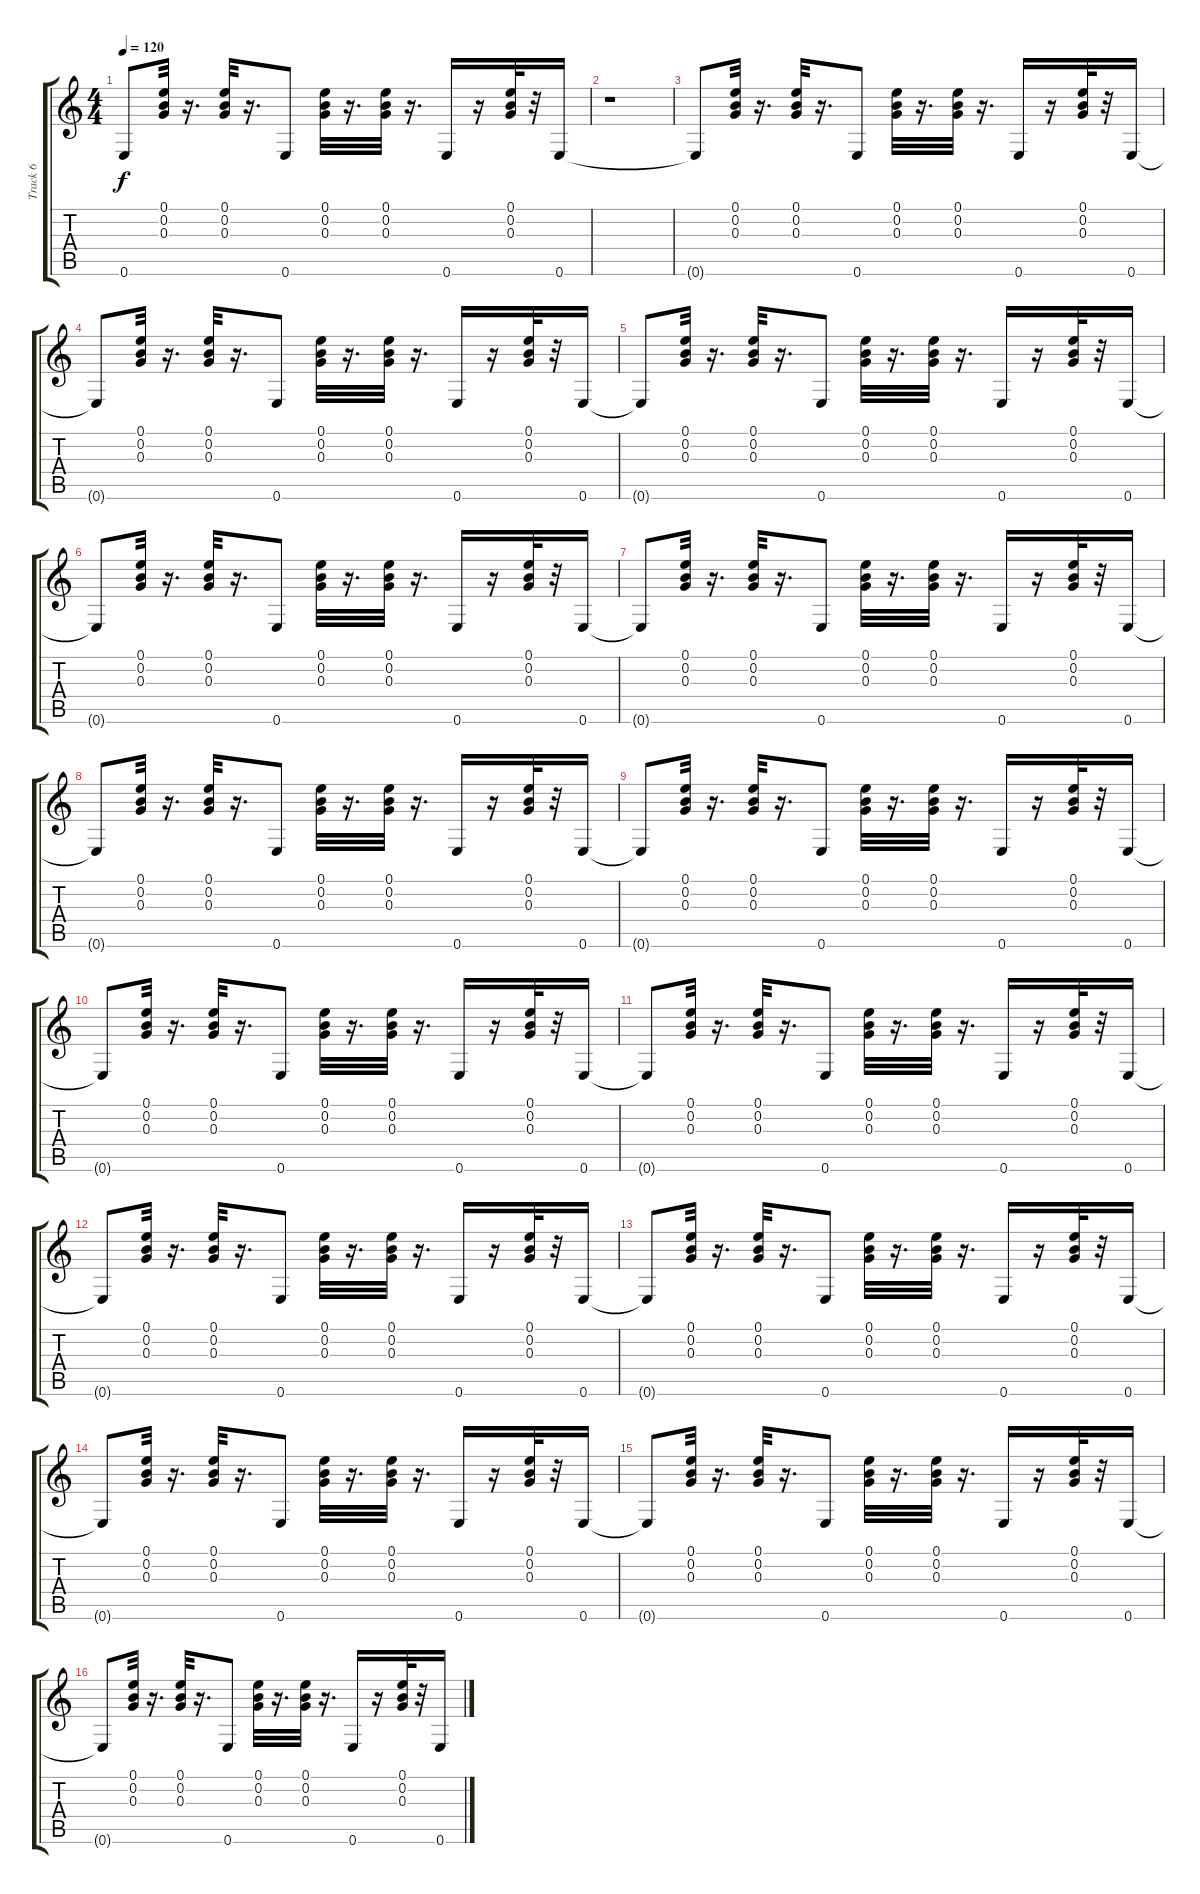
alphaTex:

\track ("Track 6" "Track 6") {instrument acousticguitarnylon}
\staff {score tabs}
\tuning (E4 B3 G3 D3 A2 E2) {hide}
\ts (4 4)
\tempo 120
\clef g2
\ks c
0.6{t}.8{dy f} (0.1 0.2 0.3).32 r.16{d} (0.1 0.2 0.3).32 r.16{d} 0.6.8 (0.1 0.2 0.3).32 r.16{d} (0.1 0.2 0.3).32 r.16{d} 0.6.16 r.16 (0.1 0.2 0.3).32 r.32 0.6.16 |
r.1 |
0.6{t}.8 (0.1 0.2 0.3).32 r.16{d} (0.1 0.2 0.3).32 r.16{d} 0.6.8 (0.1 0.2 0.3).32 r.16{d} (0.1 0.2 0.3).32 r.16{d} 0.6.16 r.16 (0.1 0.2 0.3).32 r.32 0.6.16 |
0.6{t}.8 (0.1 0.2 0.3).32 r.16{d} (0.1 0.2 0.3).32 r.16{d} 0.6.8 (0.1 0.2 0.3).32 r.16{d} (0.1 0.2 0.3).32 r.16{d} 0.6.16 r.16 (0.1 0.2 0.3).32 r.32 0.6.16 |
0.6{t}.8 (0.1 0.2 0.3).32 r.16{d} (0.1 0.2 0.3).32 r.16{d} 0.6.8 (0.1 0.2 0.3).32 r.16{d} (0.1 0.2 0.3).32 r.16{d} 0.6.16 r.16 (0.1 0.2 0.3).32 r.32 0.6.16 |
0.6{t}.8 (0.1 0.2 0.3).32 r.16{d} (0.1 0.2 0.3).32 r.16{d} 0.6.8 (0.1 0.2 0.3).32 r.16{d} (0.1 0.2 0.3).32 r.16{d} 0.6.16 r.16 (0.1 0.2 0.3).32 r.32 0.6.16 |
0.6{t}.8 (0.1 0.2 0.3).32 r.16{d} (0.1 0.2 0.3).32 r.16{d} 0.6.8 (0.1 0.2 0.3).32 r.16{d} (0.1 0.2 0.3).32 r.16{d} 0.6.16 r.16 (0.1 0.2 0.3).32 r.32 0.6.16 |
0.6{t}.8 (0.1 0.2 0.3).32 r.16{d} (0.1 0.2 0.3).32 r.16{d} 0.6.8 (0.1 0.2 0.3).32 r.16{d} (0.1 0.2 0.3).32 r.16{d} 0.6.16 r.16 (0.1 0.2 0.3).32 r.32 0.6.16 |
0.6{t}.8 (0.1 0.2 0.3).32 r.16{d} (0.1 0.2 0.3).32 r.16{d} 0.6.8 (0.1 0.2 0.3).32 r.16{d} (0.1 0.2 0.3).32 r.16{d} 0.6.16 r.16 (0.1 0.2 0.3).32 r.32 0.6.16 |
0.6{t}.8 (0.1 0.2 0.3).32 r.16{d} (0.1 0.2 0.3).32 r.16{d} 0.6.8 (0.1 0.2 0.3).32 r.16{d} (0.1 0.2 0.3).32 r.16{d} 0.6.16 r.16 (0.1 0.2 0.3).32 r.32 0.6.16 |
0.6{t}.8 (0.1 0.2 0.3).32 r.16{d} (0.1 0.2 0.3).32 r.16{d} 0.6.8 (0.1 0.2 0.3).32 r.16{d} (0.1 0.2 0.3).32 r.16{d} 0.6.16 r.16 (0.1 0.2 0.3).32 r.32 0.6.16 |
0.6{t}.8 (0.1 0.2 0.3).32 r.16{d} (0.1 0.2 0.3).32 r.16{d} 0.6.8 (0.1 0.2 0.3).32 r.16{d} (0.1 0.2 0.3).32 r.16{d} 0.6.16 r.16 (0.1 0.2 0.3).32 r.32 0.6.16 |
0.6{t}.8 (0.1 0.2 0.3).32 r.16{d} (0.1 0.2 0.3).32 r.16{d} 0.6.8 (0.1 0.2 0.3).32 r.16{d} (0.1 0.2 0.3).32 r.16{d} 0.6.16 r.16 (0.1 0.2 0.3).32 r.32 0.6.16 |
0.6{t}.8 (0.1 0.2 0.3).32 r.16{d} (0.1 0.2 0.3).32 r.16{d} 0.6.8 (0.1 0.2 0.3).32 r.16{d} (0.1 0.2 0.3).32 r.16{d} 0.6.16 r.16 (0.1 0.2 0.3).32 r.32 0.6.16 |
0.6{t}.8 (0.1 0.2 0.3).32 r.16{d} (0.1 0.2 0.3).32 r.16{d} 0.6.8 (0.1 0.2 0.3).32 r.16{d} (0.1 0.2 0.3).32 r.16{d} 0.6.16 r.16 (0.1 0.2 0.3).32 r.32 0.6.16 |
0.6{t}.8 (0.1 0.2 0.3).32 r.16{d} (0.1 0.2 0.3).32 r.16{d} 0.6.8 (0.1 0.2 0.3).32 r.16{d} (0.1 0.2 0.3).32 r.16{d} 0.6.16 r.16 (0.1 0.2 0.3).32 r.32 0.6.16
